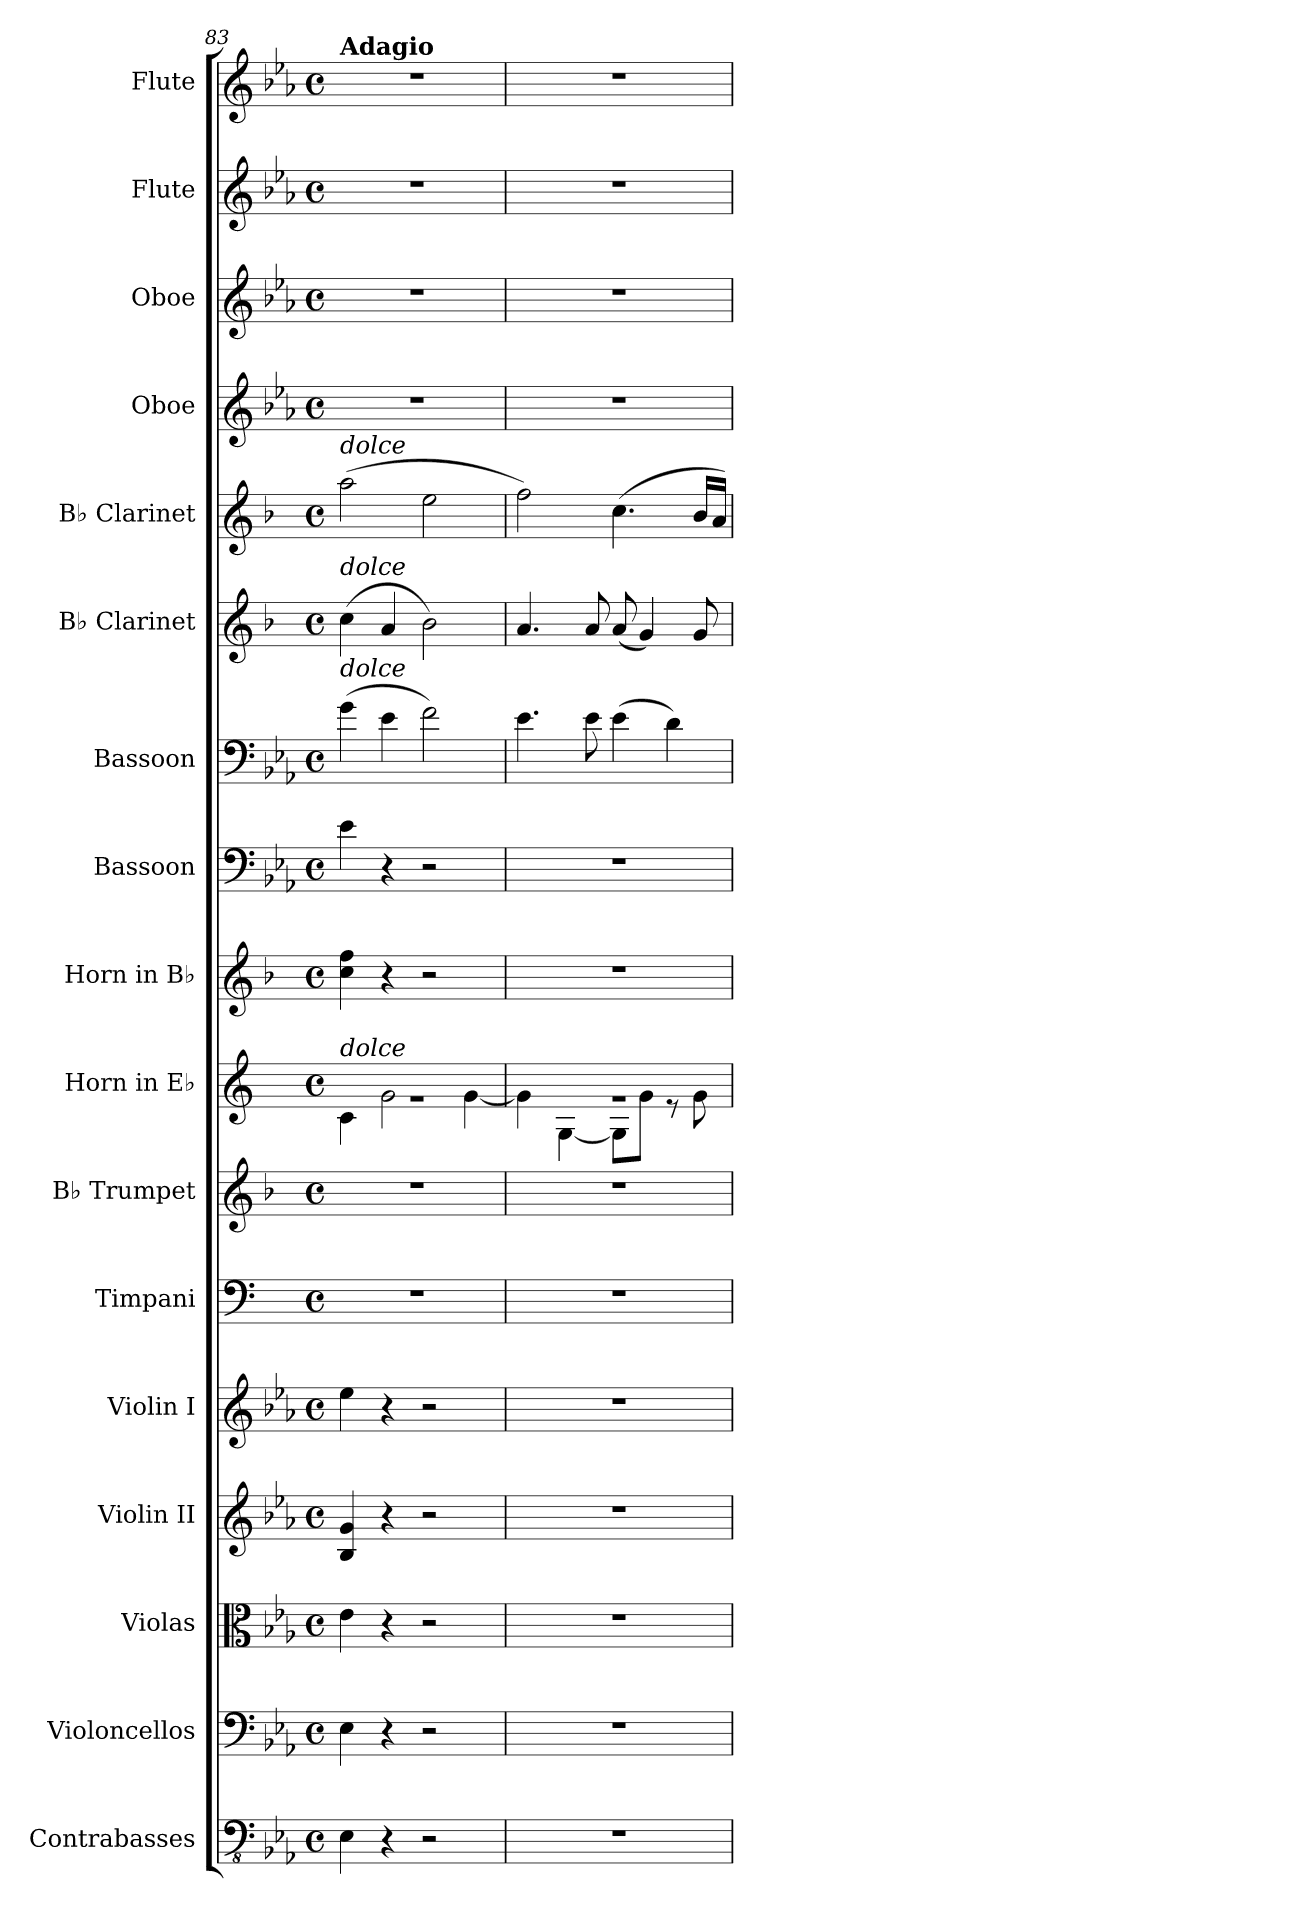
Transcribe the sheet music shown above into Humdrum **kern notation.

**kern	**kern	**kern	**kern	**kern	**kern	**kern	**kern	**kern	**kern	**kern	**kern	**kern	**kern	**kern	**kern	**kern
*part17	*part16	*part15	*part14	*part13	*part12	*part11	*part10	*part9	*part8	*part7	*part6	*part5	*part4	*part3	*part2	*part1
*staff17	*staff16	*staff15	*staff14	*staff13	*staff12	*staff11	*staff10	*staff9	*staff8	*staff7	*staff6	*staff5	*staff4	*staff3	*staff2	*staff1
*I"Contrabasses	*I"Violoncellos	*I"Violas	*I"Violin II	*I"Violin I	*I"Timpani	*I"B♭ Trumpet	*I"Horn in E♭	*I"Horn in B♭	*I"Bassoon	*I"Bassoon	*I"B♭ Clarinet	*I"B♭ Clarinet	*I"Oboe	*I"Oboe	*I"Flute	*I"Flute
*I'Cbs.	*I'Vcs.	*I'Vlas.	*I'Vln II.	*I'Vln I.	*I'Timp.	*I'B♭ Tpt.	*	*	*I'Bsn.	*I'Bsn.	*I'B♭ Cl.	*I'B♭ Cl.	*I'Ob.	*I'Ob.	*I'Fl.	*I'Fl.
*clefFv4	*clefF4	*clefC3	*clefG2	*clefG2	*clefF4	*clefG2	*clefG2	*clefG2	*clefF4	*clefF4	*clefG2	*clefG2	*clefG2	*clefG2	*clefG2	*clefG2
*	*	*	*	*	*	*ITrd1c2	*ITrd5c9	*ITrd1c2	*	*	*ITrd1c2	*ITrd1c2	*	*	*	*
*k[b-e-a-]	*k[b-e-a-]	*k[b-e-a-]	*k[b-e-a-]	*k[b-e-a-]	*k[]	*k[b-e-a-]	*k[b-e-a-]	*k[b-e-a-]	*k[b-e-a-]	*k[b-e-a-]	*k[b-e-a-]	*k[b-e-a-]	*k[b-e-a-]	*k[b-e-a-]	*k[b-e-a-]	*k[b-e-a-]
*M4/4	*M4/4	*M4/4	*M4/4	*M4/4	*M4/4	*M4/4	*M4/4	*M4/4	*M4/4	*M4/4	*M4/4	*M4/4	*M4/4	*M4/4	*M4/4	*M4/4
*met(c)	*met(c)	*met(c)	*met(c)	*met(c)	*met(c)	*met(c)	*met(c)	*met(c)	*met(c)	*met(c)	*met(c)	*met(c)	*met(c)	*met(c)	*met(c)	*met(c)
=83	=83	=83	=83	=83	=83	=83	=83	=83	=83	=83	=83	=83	=83	=83	=83	=83
*	*	*	*	*	*	*	*^	*	*	*	*	*	*	*	*	*
!	!	!	!	!	!	!	!	!	!	!	!	!	!	!	!	!	!LO:TX:a:B:t=Adagio
!	!	!	!	!	!	!	!	!	!	!	!	!	!LO:TX:a:i:t=dolce	!	!	!	!
!	!	!	!	!	!	!	!	!	!	!	!	!LO:TX:a:i:t=dolce	!	!	!	!	!
!	!	!	!	!	!	!	!	!	!	!	!LO:TX:a:i:t=dolce	!	!	!	!	!	!
!	!	!	!	!	!	!	!LO:TX:a:i:t=dolce	!	!	!	!	!	!	!	!	!	!
4EE-\	4E-\	4e-\	4B-/ 4g/	4ee-\	1r	1r	1rg	4E-\	4b-\ 4ee-\	4e-\	(4g\	(4b-\	(2gg\	1r	1r	1r	1r
4r	4r	4r	4r	4r	.	.	.	2B-\	4r	4r	4e-\	4g/	.	.	.	.	.
2r	2r	2r	2r	2r	.	.	.	.	2r	2r	2f\)	2a-\)	2dd\	.	.	.	.
.	.	.	.	.	.	.	.	[4B-\	.	.	.	.	.	.	.	.	.
=84	=84	=84	=84	=84	=84	=84	=84	=84	=84	=84	=84	=84	=84	=84	=84	=84	=84
1r	1r	1r	1r	1r	1r	1r	1rg	4B-\]	1r	1r	4.e-\	4.g/	2ee-\)	1r	1r	1r	1r
.	.	.	.	.	.	.	.	[4BB-\	.	.	.	.	.	.	.	.	.
.	.	.	.	.	.	.	.	.	.	.	8e-\	8g/	.	.	.	.	.
.	.	.	.	.	.	.	.	8BB-\L]	.	.	(4e-\	(8g/	(4.b-\	.	.	.	.
.	.	.	.	.	.	.	.	8B-\J	.	.	.	4f/)	.	.	.	.	.
.	.	.	.	.	.	.	.	8r	.	.	4d\)	.	.	.	.	.	.
.	.	.	.	.	.	.	.	8B-\	.	.	.	8f/	16a-/LL	.	.	.	.
.	.	.	.	.	.	.	.	.	.	.	.	.	16g/JJ)	.	.	.	.
*	*	*	*	*	*	*	*v	*v	*	*	*	*	*	*	*	*	*
=	=	=	=	=	=	=	=	=	=	=	=	=	=	=	=	=
*-	*-	*-	*-	*-	*-	*-	*-	*-	*-	*-	*-	*-	*-	*-	*-	*-
